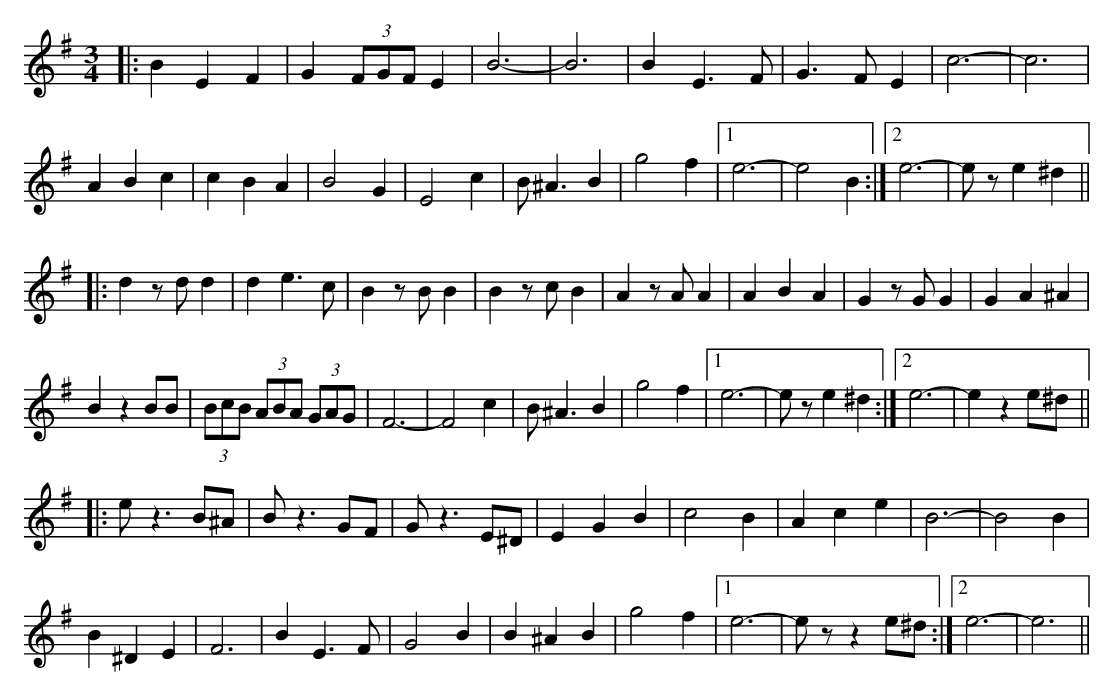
X:1
M:3/4
K:Emin
|: B2 E2 F2|G2 (3FGF E2|B6-|-B6| B2 E3 F|G3 F E2| c6-|-c6|
A2 B2 c2|c2 B2 A2| B4 G2|E4 c2| B^A3 B2|g4 f2|1 e6-|-e4 B2:|2 e6-|-ez e2 ^d2||
|: d2 zd d2|d2 e3 c| B2 zB B2|B2 zc B2| A2 zA A2|A2 B2 A2| G2 zG G2|G2 A2 ^A2|
B2 z2 BB|(3BcB (3ABA (3GAG| F6-|-F4 c2| B ^A3 B2|g4 f2|1 e6-|-ez e2 ^d2:|2 e6-|-e2 z2 e^d||
|: e z3 B^A|B z3 GF| G z3 E^D|E2 G2 B2| c4 B2|A2 c2 e2| B6-|-B4 B2|
 B2 ^D2 E2|F6| B2 E3 F|G4 B2| B2 ^A2 B2|g4 f2|1 e6-|-ez z2 e^d:|2 e6-|-e6||
